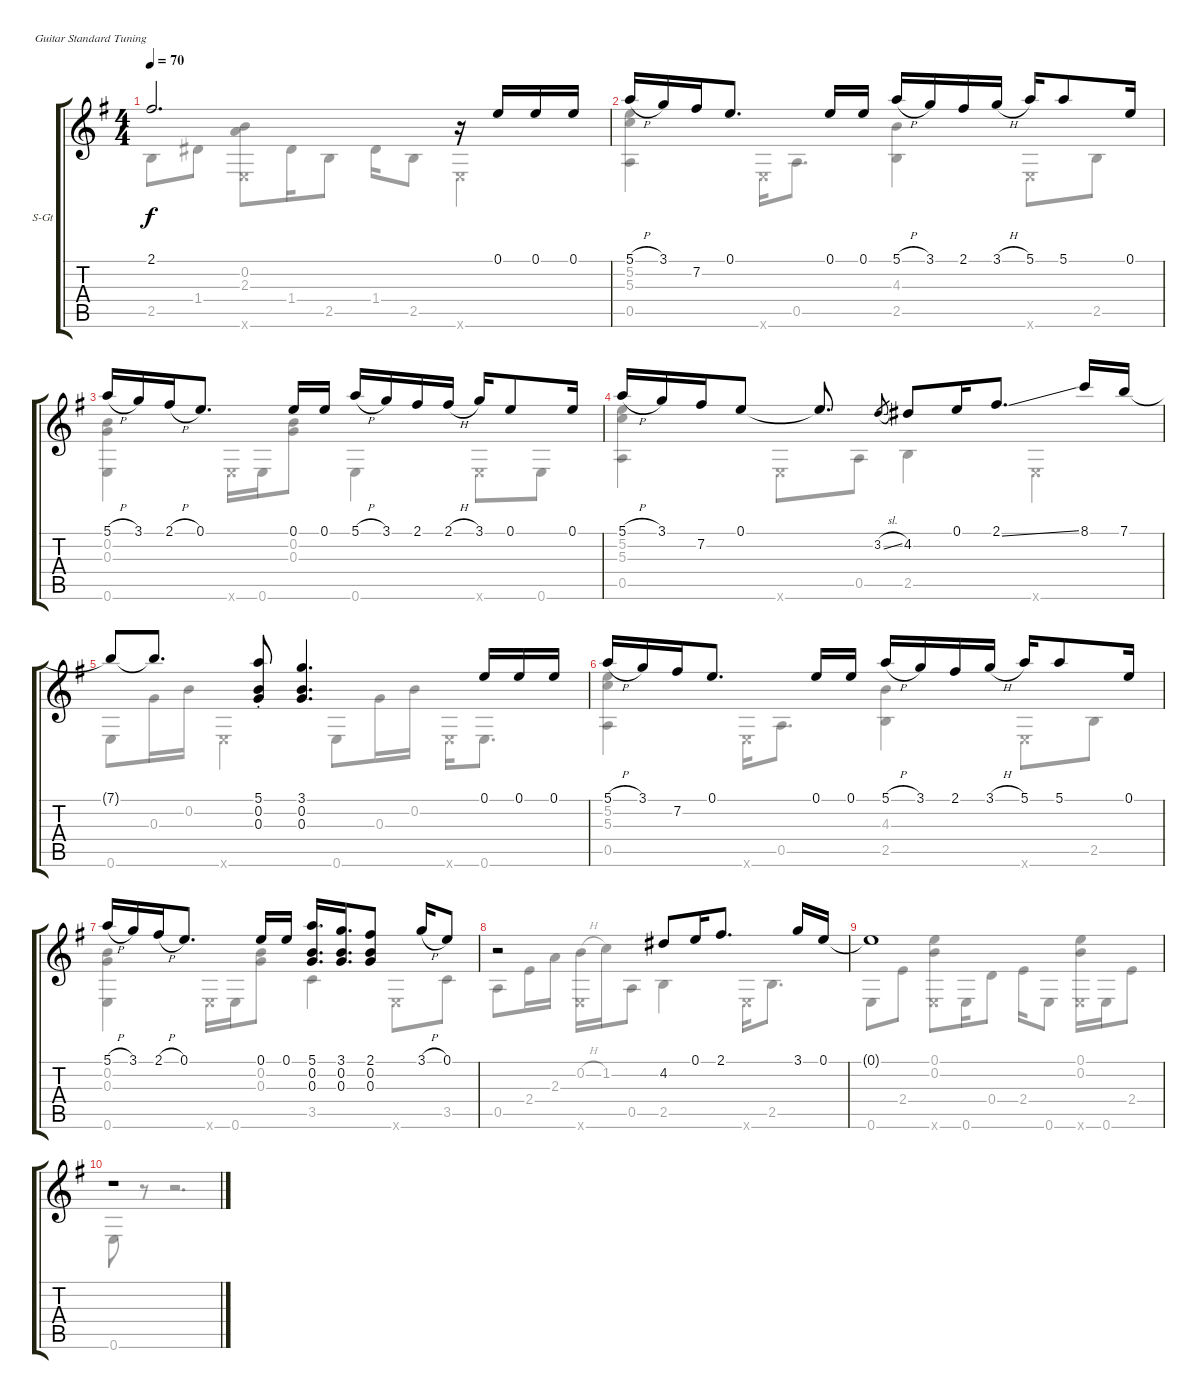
\defaultSystemsLayout 4
\bracketExtendMode groupsimilarinstruments
\firstSystemTrackNameOrientation horizontal
\otherSystemsTrackNameOrientation horizontal
\track ("Steel Guitar" "S-Gt") {instrument acousticguitarsteel}
\staff {score tabs}
\tuning (E4 B3 G3 D3 A2 E2)
\voice
\ts (4 4)
\tempo 70
\clef g2
\scale
0.536672
\ks g
2.1.2{d dy f instrument acousticguitarsteel} r.16 0.1.16 0.1.16 0.1.16 |
\scale
0.463376 5.1{h}.16 3.1.16 7.2.16 0.1.8{d} 0.1.16 0.1.16 5.1{h}.16 3.1.16 2.1.16 3.1{h}.16 5.1.16 5.1.8 0.1.16 |
5.1{h}.16 3.1.16 2.1{h}.16 0.1.8{d} 0.1.16 0.1.16 5.1{h}.16 3.1.16 2.1.16 2.1{h}.16 3.1.16 0.1.8 0.1.16 |
5.1{h}.16 3.1.16 7.2.16 0.1.8 0.1{t}.8{d} 3.2{sl}.8{gr} 4.2.8 0.1.16 2.1{ss}.8{d} 8.1.16 7.1.16 |
7.1{t}.8 7.1{t}.8{d} (5.1{st} 0.2{st} 0.3{st}).8 (3.1 0.3 0.2).4{d} 0.1.16 0.1.16 0.1.16 |
5.1{h}.16 3.1.16 7.2.16 0.1.8{d} 0.1.16 0.1.16 5.1{h}.16 3.1.16 2.1.16 3.1{h}.16 5.1.16 5.1.8 0.1.16 |
\scale
0.542787 5.1{h}.16 3.1.16 2.1{h}.16 0.1.8{d} 0.1.16 0.1.16 (5.1 0.2 0.3).16{d} (3.1 0.3 0.2).16{d} (2.1 0.2 0.3).8 3.1{h}.16 0.1.8 |
\scale
0.4573 r.2 4.2.8 0.1.16 2.1.8{d} 3.1.16 0.1.16 |
0.1{t}.1 |
r.1
\voice
\clef g2
\ottava regular
\simile none
\scale
0.536672
\ks g
2.5.8{dy f} 1.4.8 (0.2 2.3 0.6{x}).8 1.4.16 2.5.8 1.4.16 2.5.8 0.6{x}.4 |
\scale
0.463376 (0.5 5.2 5.3).4 0.6{x}.16 0.5.8{d} (2.5 4.3).4 0.6{x}.8 2.5.8 |
(0.6 0.3 0.2).4 0.6{x}.16 0.6.16 (0.2 0.3).8 0.6.4 0.6{x}.8 0.6.8 |
(0.5 5.2 5.3).4 0.6{x}.8 0.5.8 2.5.4 0.6{x}.4 |
0.6.8 0.3.16 0.2.16 0.6{x}.4 0.6.8 0.3.16 0.2.16 0.6{x}.16 0.6.8{d} |
(0.5 5.2 5.3).4 0.6{x}.16 0.5.8{d} (2.5 4.3).4 0.6{x}.8 2.5.8 |
\scale
0.542787 (0.6 0.3 0.2).4 0.6{x}.16 0.6.16 (0.2 0.3).8 3.5.4 0.6{x}.8 3.5.8 |
\scale
0.4573 0.5.8 2.4.16 2.3.16 (0.2{h} 0.6{x}).16 1.2.16 0.5.8 2.5.4 0.6{x}.16 2.5.8{d} |
0.6.8 2.4.8 (0.2 0.1 0.6{x}).8 0.6.16 0.4.8 2.4.16 0.6.8 (0.1 0.2 0.6{x}).16 0.6.16 2.4.8 |
0.6.8 r.8 r.2{d}
